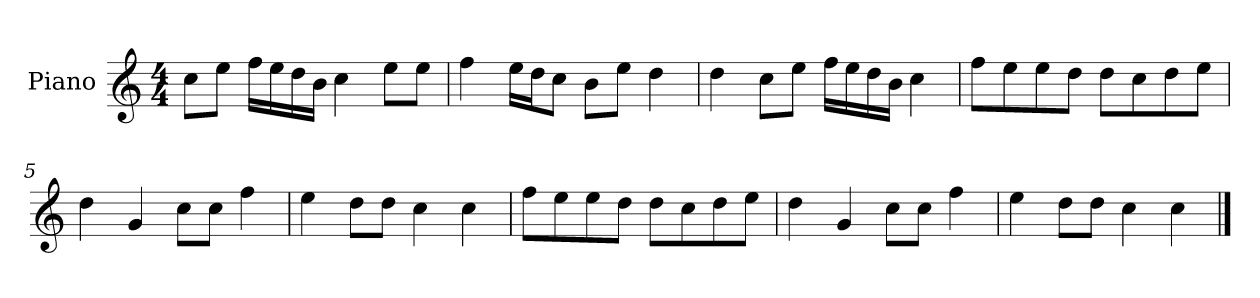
**kern
*part1
*staff1
*I"Piano
*I'P-no
*clefG2
*k[]
*M4/4
*MM90
=1
8cc\L
8ee\J
16ff\LL
16ee\
16dd\
16b\JJ
4cc\
8ee\L
8ee\J
=2
4ff\
16ee\LL
16dd\J
8cc\J
8b\L
8ee\J
4dd\
=3
4dd\
8cc\L
8ee\J
16ff\LL
16ee\
16dd\
16b\JJ
4cc\
=4
8ff\L
8ee\
8ee\
8dd\J
8dd\L
8cc\
8dd\
8ee\J
=5
4dd\
4g/
8cc\L
8cc\J
4ff\
!!LO:LB:g=z
=6
4ee\
8dd\L
8dd\J
4cc\
4cc\
=7
8ff\L
8ee\
8ee\
8dd\J
8dd\L
8cc\
8dd\
8ee\J
=8
4dd\
4g/
8cc\L
8cc\J
4ff\
=9
4ee\
8dd\L
8dd\J
4cc\
4cc\
==
*-
